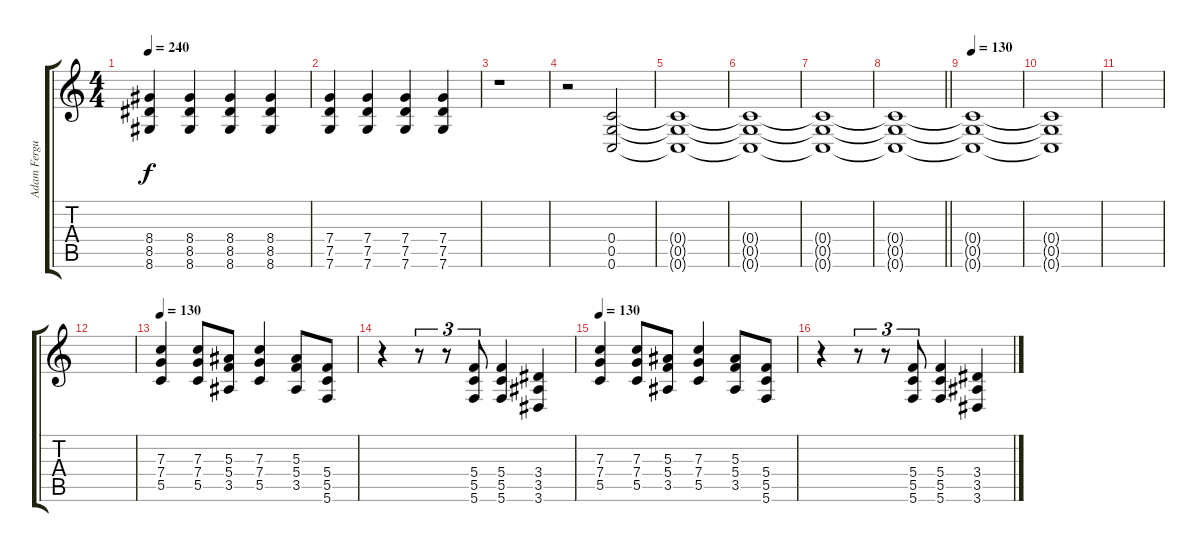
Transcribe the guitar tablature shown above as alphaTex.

\track ("Adam Ferguson - Guitar" "Adam Fergu") {instrument distortionguitar}
\staff {score tabs}
\tuning (D4 A3 F3 C3 G2 C2) {hide}
\ts (4 4)
\tempo 240
\clef g2
\ks c
(8.4 8.5 8.6).4{dy f} (8.4 8.5 8.6).4 (8.4 8.5 8.6).4 (8.4 8.5 8.6).4 |
(7.4 7.5 7.6).4 (7.4 7.5 7.6).4 (7.4 7.5 7.6).4 (7.4 7.5 7.6).4 |
r.1 |
r.2 (0.4 0.5 0.6).2 |
(0.4{t} 0.5{t} 0.6{t}).1 |
(0.4{t} 0.5{t} 0.6{t}).1 |
(0.4{t} 0.5{t} 0.6{t}).1 |
\barLineRight lightlight
(0.4{t} 0.5{t} 0.6{t}).1 |
\tempo 130
(0.4{t} 0.5{t} 0.6{t}).1{volume 0} |
(0.4{t} 0.5{t} 0.6{t}).1 |
|
|
\tempo 130
(7.3 7.4 5.5).4{volume 10} (7.3 7.4 5.5).8 (5.3 5.4 3.5).8 (7.3 7.4 5.5).4 (5.3 5.4 3.5).8 (5.4 5.5 5.6).8 |
r.4 r.8{tu (3 2)} r.8{tu (3 2)} (5.4 5.5 5.6).8{tu (3 2)} (5.4 5.5 5.6).4 (3.4 3.5 3.6).4 |
\tempo 130
(7.3 7.4 5.5).4 (7.3 7.4 5.5).8 (5.3 5.4 3.5).8 (7.3 7.4 5.5).4 (5.3 5.4 3.5).8 (5.4 5.5 5.6).8 |
r.4 r.8{tu (3 2)} r.8{tu (3 2)} (5.4 5.5 5.6).8{tu (3 2)} (5.4 5.5 5.6).4 (3.4 3.5 3.6).4
